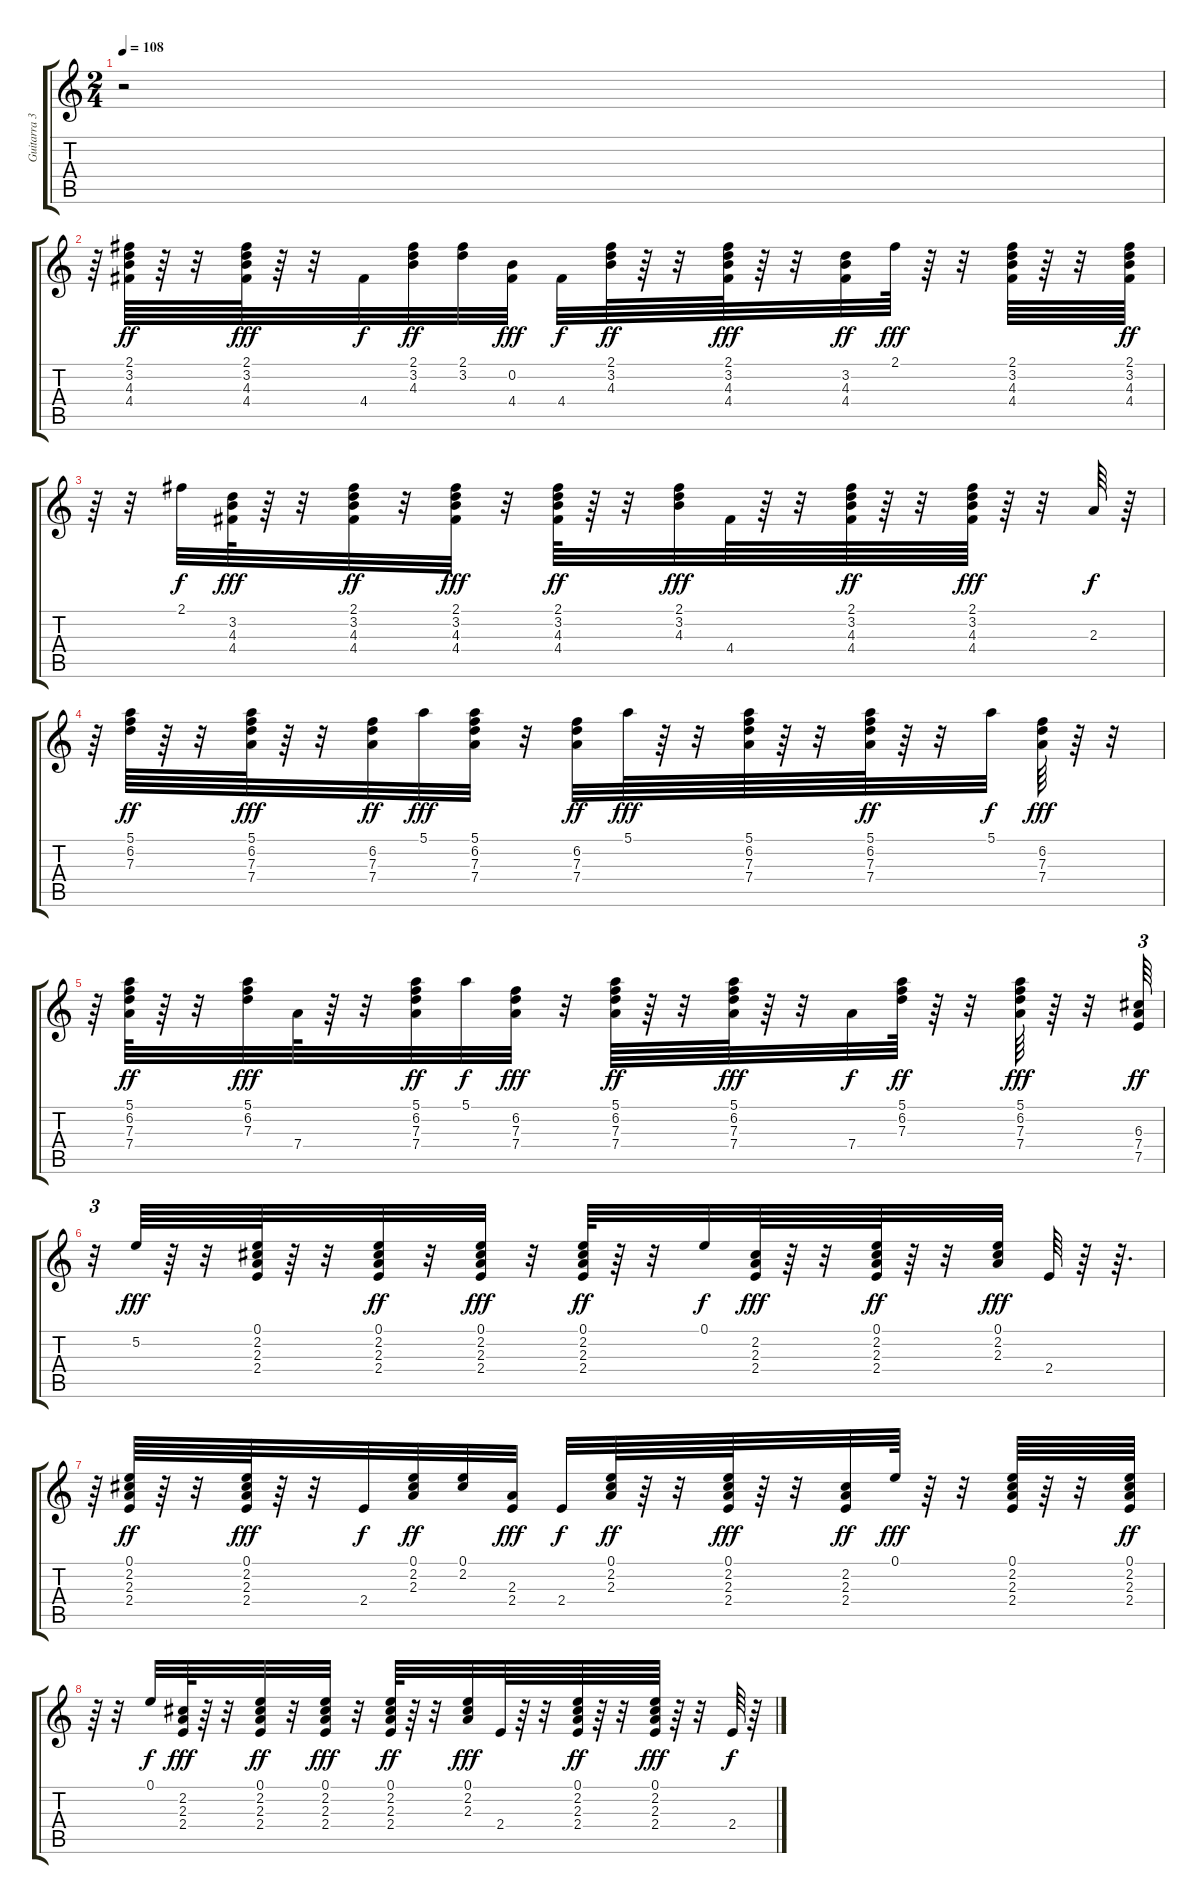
\track ("Guitarra 3" "Guitarra 3") {instrument acousticguitarnylon}
\staff {score tabs}
\tuning (E4 B3 G3 D3 A2 E2) {hide}
\ts (2 4)
\tempo 108
\clef g2
\ks c
r.2{dy fff} |
r.64 (2.1 3.2 4.3 4.4).64{dy ff} r.64 r.32 (2.1 3.2 4.3 4.4).64{dy fff} r.64 r.32 4.4.32{dy f} (2.1 3.2 4.3).32{dy ff} (2.1 3.2).32 (0.2 4.4).32{dy fff} 4.4.32{dy f} (2.1 3.2 4.3).64{dy ff} r.64 r.32 (2.1 3.2 4.3 4.4).64{dy fff} r.64 r.32 (3.2 4.3 4.4).32{dy ff} 2.1.64{dy fff} r.64 r.32 (2.1 3.2 4.3 4.4).64 r.64 r.32 (2.1 3.2 4.3 4.4).64{dy ff} |
r.64 r.32 2.1.32{dy f} (3.2 4.3 4.4).64{dy fff} r.64 r.32 (2.1 3.2 4.3 4.4).32{dy ff} r.32 (2.1 3.2 4.3 4.4).32{dy fff} r.32 (2.1 3.2 4.3 4.4).64{dy ff} r.64 r.32 (2.1 3.2 4.3).32{dy fff} 4.4.64 r.64 r.32 (2.1 3.2 4.3 4.4).64{dy ff} r.64 r.32 (2.1 3.2 4.3 4.4).64{dy fff} r.64 r.32 2.3.64{dy f} r.64 |
r.64 (5.1 6.2 7.3).64{dy ff} r.64 r.32 (5.1 6.2 7.3 7.4).64{dy fff} r.64 r.32 (6.2 7.3 7.4).32{dy ff} 5.1.32{dy fff} (5.1 6.2 7.3 7.4).32 r.32 (6.2 7.3 7.4).32{dy ff} 5.1.64{dy fff} r.64 r.32 (5.1 6.2 7.3 7.4).64 r.64 r.32 (5.1 6.2 7.3 7.4).64{dy ff} r.64 r.32 5.1.32{dy f} (6.2 7.3 7.4).64{dy fff} r.64 r.32 |
r.64 (5.1 6.2 7.3 7.4).64{dy ff} r.64 r.32 (5.1 6.2 7.3).32{dy fff} 7.4.64 r.64 r.32 (5.1 6.2 7.3 7.4).32{dy ff} 5.1.32{dy f} (6.2 7.3 7.4).32{dy fff} r.32 (5.1 6.2 7.3 7.4).64{dy ff} r.64 r.32 (5.1 6.2 7.3 7.4).64{dy fff} r.64 r.32 7.4.32{dy f} (5.1 6.2 7.3).64{dy ff} r.64 r.32 (5.1 6.2 7.3 7.4).64{dy fff} r.64 r.32 (6.3 7.4 7.5).64{tu (3 2) dy ff} |
r.32{tu (3 2)} 5.2.64{dy fff} r.64 r.32 (0.1 2.2 2.3 2.4).64 r.64 r.32 (0.1 2.2 2.3 2.4).32{dy ff} r.32 (0.1 2.2 2.3 2.4).32{dy fff} r.32 (0.1 2.2 2.3 2.4).64{dy ff} r.64 r.32 0.1.32{dy f} (2.2 2.3 2.4).64{dy fff} r.64 r.32 (0.1 2.2 2.3 2.4).64{dy ff} r.64 r.32 (0.1 2.2 2.3).32{dy fff} 2.4.64 r.64 r.64{d} |
r.64 (0.1 2.2 2.3 2.4).64{dy ff} r.64 r.32 (0.1 2.2 2.3 2.4).64{dy fff} r.64 r.32 2.4.32{dy f} (0.1 2.2 2.3).32{dy ff} (0.1 2.2).32 (2.3 2.4).32{dy fff} 2.4.32{dy f} (0.1 2.2 2.3).64{dy ff} r.64 r.32 (0.1 2.2 2.3 2.4).64{dy fff} r.64 r.32 (2.2 2.3 2.4).32{dy ff} 0.1.64{dy fff} r.64 r.32 (0.1 2.2 2.3 2.4).64 r.64 r.32 (0.1 2.2 2.3 2.4).64{dy ff} |
r.64 r.32 0.1.32{dy f} (2.2 2.3 2.4).64{dy fff} r.64 r.32 (0.1 2.2 2.3 2.4).32{dy ff} r.32 (0.1 2.2 2.3 2.4).32{dy fff} r.32 (0.1 2.2 2.3 2.4).64{dy ff} r.64 r.32 (0.1 2.2 2.3).32{dy fff} 2.4.64 r.64 r.32 (0.1 2.2 2.3 2.4).64{dy ff} r.64 r.32 (0.1 2.2 2.3 2.4).64{dy fff} r.64 r.32 2.4.64{dy f} r.64
